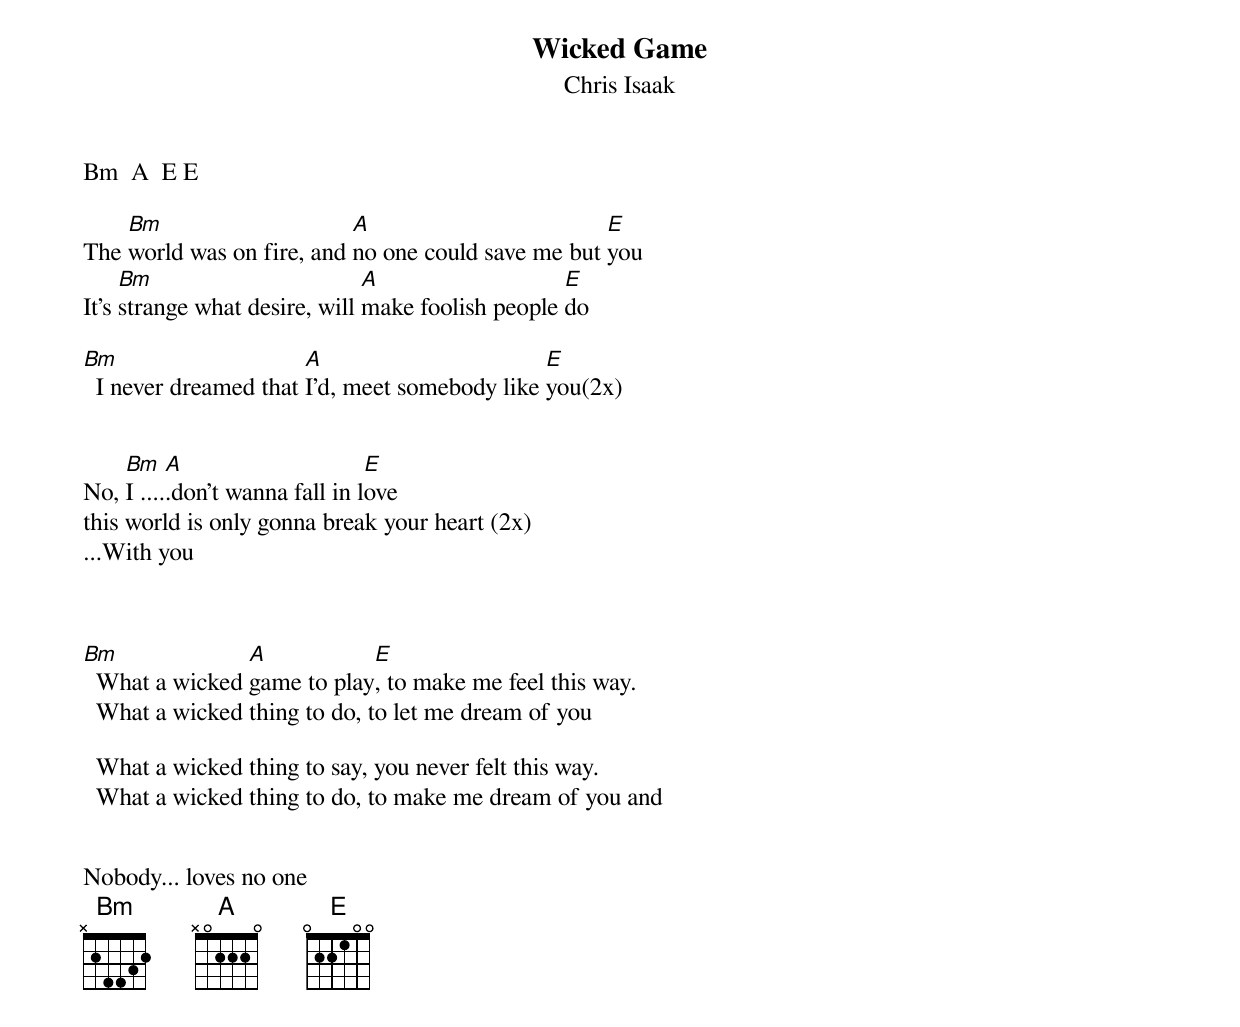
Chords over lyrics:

Wicked Game
Chris Isaak

Bm  A  E E

    Bm                     A                        E
The world was on fire, and no one could save me but you
     Bm                        A                   E
It's strange what desire, will make foolish people do

Bm                     A                       E
  I never dreamed that I'd, meet somebody like you(2x)


    Bm    A                     E
No, I .....don't wanna fall in love
this world is only gonna break your heart (2x)
...With you



Bm              A           E
  What a wicked game to play, to make me feel this way.
  What a wicked thing to do, to let me dream of you

  What a wicked thing to say, you never felt this way.
  What a wicked thing to do, to make me dream of you and


Nobody... loves no one
